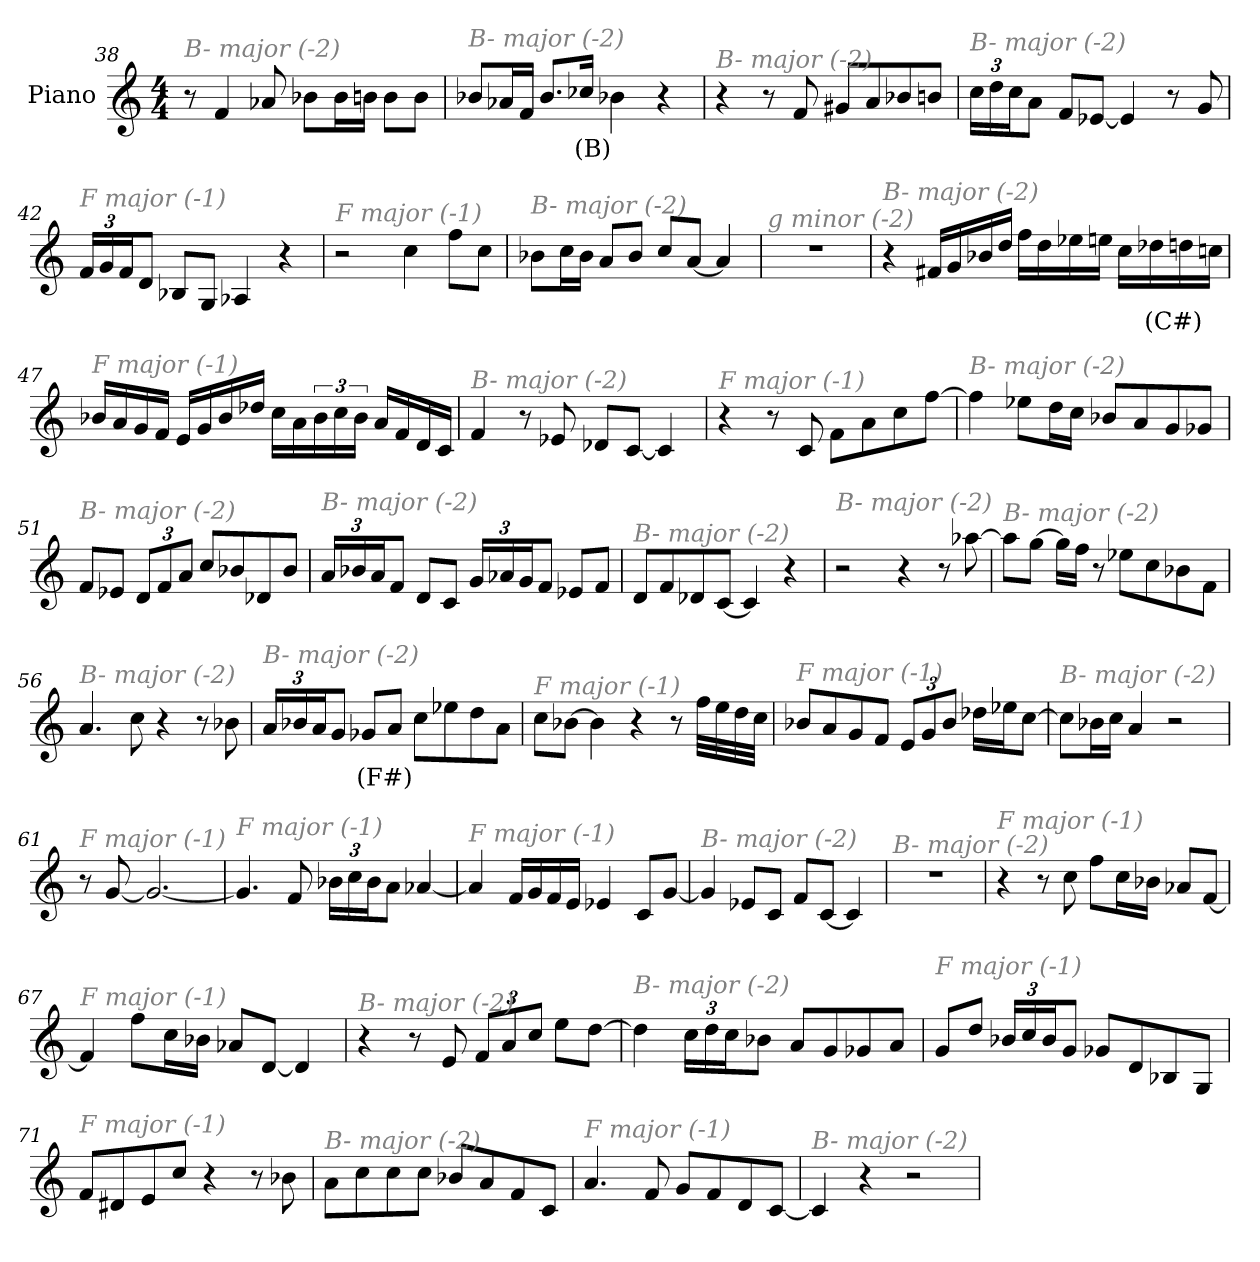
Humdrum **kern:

**kern	**text
*part1	*part1
*staff1	*staff1
*I"Piano	*
*I'Pno	*
*clefG2	*
*k[]	*
*M4/4	*
=38	=38
!LO:TX:i:color=#808080:t=B- major (-2)	!
8r	.
4f/	.
8a-X/	.
8b-X\L	.
16b-\L	.
16bn\JJ	.
8b\L	.
8b\J	.
!!LO:LB:g=z
=39	=39
!LO:TX:i:color=#808080:t=B- major (-2)	!
8b-X/L	.
16a-X/L	.
16f/JJ	.
8.b-/L	.
16cc-Xi/Jk	(B)
4b-X\	.
4r	.
=40	=40
!LO:TX:i:color=#808080:t=B- major (-2)	!
4r	.
8r	.
8f/	.
8g#X/L	.
8a/	.
8b-X/	.
8bn/J	.
=41	=41
*Xbrackettup	*
!LO:TX:i:color=#808080:t=B- major (-2)	!
24cc\LL	.
24dd\	.
24cc\J	.
8a\J	.
8f/L	.
[8e-X/J	.
4e-/]	.
8r	.
8g/	.
=42	=42
!LO:TX:i:color=#808080:t=F major (-1)	!
24f/LL	.
24g/	.
24f/J	.
8d/J	.
8B-X/L	.
8G/J	.
4A-X/	.
4r	.
!!LO:PB:g=z
=43	=43
!LO:TX:i:color=#808080:t=F major (-1)	!
2r	.
4cc\	.
8ff\L	.
8cc\J	.
=44	=44
!LO:TX:i:color=#808080:t=B- major (-2)	!
8b-X\L	.
16cc\L	.
16b-\JJ	.
8a/L	.
8b-/J	.
8cc/L	.
[8a/J	.
4a/]	.
=45	=45
!LO:TX:i:color=#808080:t=g minor (-2)	!
1r	.
=46	=46
!LO:TX:i:color=#808080:t=B- major (-2)	!
4r	.
16f#X/LL	.
16g/	.
16b-X/	.
16dd/JJ	.
16ff\LL	.
16dd\	.
16ee-X\	.
16een\JJ	.
16cc\LL	.
16dd-Xj\	(C#)
16dd\	.
16ccn\JJ	.
!!LO:LB:g=z
=47	=47
!LO:TX:i:color=#808080:t=F major (-1)	!
16b-X/LL	.
16a/	.
16g/	.
16f/JJ	.
16e/LL	.
16g/	.
16b-/	.
16dd-X/JJ	.
16cc\LL	.
16a\	.
*brackettup	*
24b-\	.
24cc\	.
24b-\JJ	.
16a/LL	.
16f/	.
16d/	.
16c/JJ	.
=48	=48
!LO:TX:i:color=#808080:t=B- major (-2)	!
4f/	.
8r	.
8e-X/	.
8d-X/L	.
[8c/J	.
4c/]	.
=49	=49
!LO:TX:i:color=#808080:t=F major (-1)	!
4r	.
8r	.
8c/	.
8f\L	.
8a\	.
8cc\	.
[8ff\J	.
=50	=50
!LO:TX:i:color=#808080:t=B- major (-2)	!
4ff\]	.
8ee-X\L	.
16dd\L	.
16cc\JJ	.
8b-X/L	.
8a/	.
8g/	.
8g-X/J	.
!!LO:LB:g=z
=51	=51
!LO:TX:i:color=#808080:t=B- major (-2)	!
8f/L	.
8e-X/J	.
*Xbrackettup	*
12d/L	.
12f/	.
12a/J	.
8cc/L	.
8b-X/	.
8d-X/	.
8b-/J	.
=52	=52
!LO:TX:i:color=#808080:t=B- major (-2)	!
24a/LL	.
24b-X/	.
24a/J	.
8f/J	.
8d/L	.
8c/J	.
24g/LL	.
24a-X/	.
24g/J	.
8f/J	.
8e-X/L	.
8f/J	.
=53	=53
!LO:TX:i:color=#808080:t=B- major (-2)	!
8d/L	.
8f/	.
8d-X/	.
[8c/J	.
4c/]	.
4r	.
=54	=54
!LO:TX:i:color=#808080:t=B- major (-2)	!
2r	.
4r	.
8r	.
[8aa-X\	.
!!LO:LB:g=z
=55	=55
!LO:TX:i:color=#808080:t=B- major (-2)	!
8aa-\L]	.
[8gg\J	.
16gg\LL]	.
16ff\JJ	.
8r	.
8ee-X\L	.
8cc\	.
8b-X\	.
8f\J	.
=56	=56
!LO:TX:i:color=#808080:t=B- major (-2)	!
4.a/	.
8cc\	.
4r	.
8r	.
8b-X\	.
=57	=57
!LO:TX:i:color=#808080:t=B- major (-2)	!
24a/LL	.
24b-X/	.
24a/J	.
8g/J	.
8g-Xj/L	(F#)
8a/J	.
8cc\L	.
8ee-X\	.
8dd\	.
8a\J	.
=58	=58
!LO:TX:i:color=#808080:t=F major (-1)	!
8cc\L	.
[8b-X\J	.
4b-\]	.
4r	.
8r	.
32ff\LLL	.
32ee\	.
32dd\	.
32cc\JJJ	.
!!LO:LB:g=z
=59	=59
!LO:TX:i:color=#808080:t=F major (-1)	!
8b-X/L	.
8a/	.
8g/	.
8f/J	.
12e/L	.
12g/	.
12b-/J	.
16dd-X\LL	.
16ee-X\J	.
[8cc\J	.
=60	=60
!LO:TX:i:color=#808080:t=B- major (-2)	!
8cc\L]	.
16b-X\L	.
16cc\JJ	.
4a/	.
2r	.
=61	=61
!LO:TX:i:color=#808080:t=F major (-1)	!
8r	.
[8g/	.
2.g/_	.
=62	=62
!LO:TX:i:color=#808080:t=F major (-1)	!
4.g/]	.
8f/	.
24b-X\LL	.
24cc\	.
24b-\J	.
8a\J	.
[4a-X/	.
=63	=63
!LO:TX:i:color=#808080:t=F major (-1)	!
4a-/]	.
16f/LL	.
16g/	.
16f/	.
16e/JJ	.
4e-X/	.
8c/L	.
[8g/J	.
!!LO:LB:g=z
=64	=64
!LO:TX:i:color=#808080:t=B- major (-2)	!
4g/]	.
8e-X/L	.
8c/J	.
8f/L	.
[8c/J	.
4c/]	.
=65	=65
!LO:TX:i:color=#808080:t=B- major (-2)	!
1r	.
=66	=66
!LO:TX:i:color=#808080:t=F major (-1)	!
4r	.
8r	.
8cc\	.
8ff\L	.
16cc\L	.
16b-X\JJ	.
8a-X/L	.
[8f/J	.
=67	=67
!LO:TX:i:color=#808080:t=F major (-1)	!
4f/]	.
8ff\L	.
16cc\L	.
16b-X\JJ	.
8a-X/L	.
[8d/J	.
4d/]	.
=68	=68
!LO:TX:i:color=#808080:t=B- major (-2)	!
4r	.
8r	.
8e/	.
12f/L	.
12a/	.
12cc/J	.
8ee\L	.
[8dd\J	.
!!LO:LB:g=z
=69	=69
!LO:TX:i:color=#808080:t=B- major (-2)	!
4dd\]	.
24cc\LL	.
24dd\	.
24cc\J	.
8b-X\J	.
8a/L	.
8g/	.
8g-X/	.
8a/J	.
=70	=70
!LO:TX:i:color=#808080:t=F major (-1)	!
8g/L	.
8dd/J	.
24b-X/LL	.
24cc/	.
24b-/J	.
8g/J	.
8g-X/L	.
8d/	.
8B-X/	.
8G/J	.
=71	=71
!LO:TX:i:color=#808080:t=F major (-1)	!
8f/L	.
8d#X/	.
8e/	.
8cc/J	.
4r	.
8r	.
8b-X\	.
=72	=72
!LO:TX:i:color=#808080:t=B- major (-2)	!
8a\L	.
8cc\	.
8cc\	.
8cc\J	.
8b-X/L	.
8a/	.
8f/	.
8c/J	.
!!LO:LB:g=z
=73	=73
!LO:TX:i:color=#808080:t=F major (-1)	!
4.a/	.
8f/	.
8g/L	.
8f/	.
8d/	.
[8c/J	.
=74	=74
!LO:TX:i:color=#808080:t=B- major (-2)	!
4c/]	.
4r	.
2r	.
=	=
*-	*-
